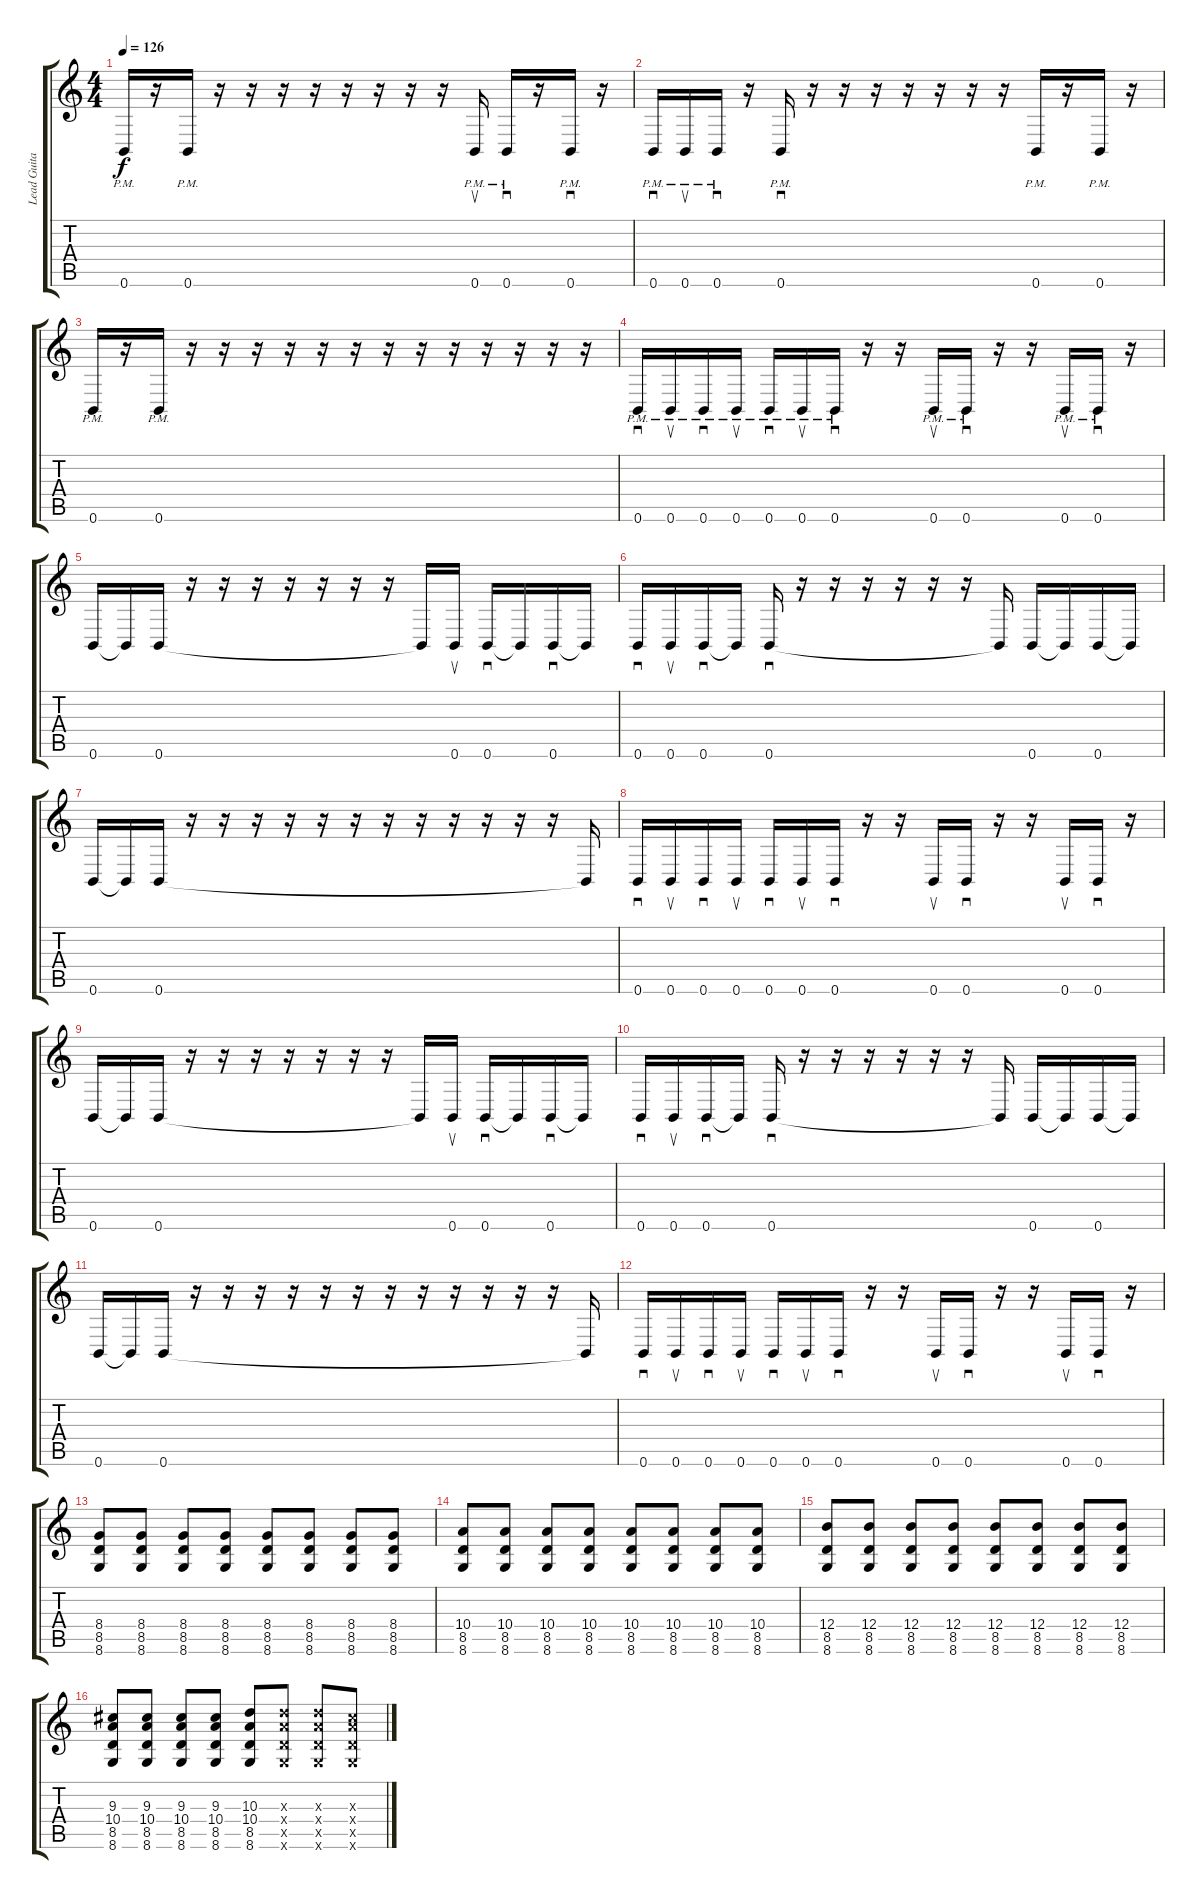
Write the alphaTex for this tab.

\track ("Lead Guitar" "Lead Guita") {instrument overdrivenguitar}
\staff {score tabs}
\tuning (Db4 Ab3 E3 B2 Gb2 B1) {hide}
\ts (4 4)
\tempo 126
\clef g2
\ks c
0.6{pm}.16{dy f} r.16 0.6{pm}.16 r.16 r.16 r.16 r.16 r.16 r.16 r.16 r.16 0.6{pm}.16{su} 0.6{pm}.16{sd} r.16 0.6{pm}.16{sd} r.16 |
0.6{pm}.16{sd} 0.6{pm}.16{su} 0.6{pm}.16{sd} r.16 0.6{pm}.16{sd} r.16 r.16 r.16 r.16 r.16 r.16 r.16 0.6{pm}.16 r.16 0.6{pm}.16 r.16 |
0.6{pm}.16 r.16 0.6{pm}.16 r.16 r.16 r.16 r.16 r.16 r.16 r.16 r.16 r.16 r.16 r.16 r.16 r.16 |
0.6{pm}.16{sd} 0.6{pm}.16{su} 0.6{pm}.16{sd} 0.6{pm}.16{su} 0.6{pm}.16{sd} 0.6{pm}.16{su} 0.6{pm}.16{sd} r.16 r.16 0.6{pm}.16{su} 0.6{pm}.16{sd} r.16 r.16 0.6{pm}.16{su} 0.6{pm}.16{sd} r.16 |
0.6.16 0.6{t}.16 0.6.16 r.16 r.16 r.16 r.16 r.16 r.16 r.16 0.6{t}.16 0.6.16{su} 0.6.16{sd} 0.6{t}.16 0.6.16{sd} 0.6{t}.16 |
0.6.16{sd} 0.6.16{su} 0.6.16{sd} 0.6{t}.16 0.6.16{sd} r.16 r.16 r.16 r.16 r.16 r.16 0.6{t}.16 0.6.16 0.6{t}.16 0.6.16 0.6{t}.16 |
0.6.16 0.6{t}.16 0.6.16 r.16 r.16 r.16 r.16 r.16 r.16 r.16 r.16 r.16 r.16 r.16 r.16 0.6{t}.16 |
0.6.16{sd} 0.6.16{su} 0.6.16{sd} 0.6.16{su} 0.6.16{sd} 0.6.16{su} 0.6.16{sd} r.16 r.16 0.6.16{su} 0.6.16{sd} r.16 r.16 0.6.16{su} 0.6.16{sd} r.16 |
0.6.16 0.6{t}.16 0.6.16 r.16 r.16 r.16 r.16 r.16 r.16 r.16 0.6{t}.16 0.6.16{su} 0.6.16{sd} 0.6{t}.16 0.6.16{sd} 0.6{t}.16 |
0.6.16{sd} 0.6.16{su} 0.6.16{sd} 0.6{t}.16 0.6.16{sd} r.16 r.16 r.16 r.16 r.16 r.16 0.6{t}.16 0.6.16 0.6{t}.16 0.6.16 0.6{t}.16 |
0.6.16 0.6{t}.16 0.6.16 r.16 r.16 r.16 r.16 r.16 r.16 r.16 r.16 r.16 r.16 r.16 r.16 0.6{t}.16 |
0.6.16{sd} 0.6.16{su} 0.6.16{sd} 0.6.16{su} 0.6.16{sd} 0.6.16{su} 0.6.16{sd} r.16 r.16 0.6.16{su} 0.6.16{sd} r.16 r.16 0.6.16{su} 0.6.16{sd} r.16 |
(8.4 8.5 8.6).8 (8.4 8.5 8.6).8 (8.4 8.5 8.6).8 (8.4 8.5 8.6).8 (8.4 8.5 8.6).8 (8.4 8.5 8.6).8 (8.4 8.5 8.6).8 (8.4 8.5 8.6).8 |
(10.4 8.5 8.6).8 (10.4 8.5 8.6).8 (10.4 8.5 8.6).8 (10.4 8.5 8.6).8 (10.4 8.5 8.6).8 (10.4 8.5 8.6).8 (10.4 8.5 8.6).8 (10.4 8.5 8.6).8 |
(12.4 8.5 8.6).8 (12.4 8.5 8.6).8 (12.4 8.5 8.6).8 (12.4 8.5 8.6).8 (12.4 8.5 8.6).8 (12.4 8.5 8.6).8 (12.4 8.5 8.6).8 (12.4 8.5 8.6).8 |
(9.3 10.4 8.5 8.6).8 (9.3 10.4 8.5 8.6).8 (9.3 10.4 8.5 8.6).8 (9.3 10.4 8.5 8.6).8 (10.3 10.4 8.5 8.6).8 (10.3{x} 10.4{x} 8.5{x} 8.6{x}).8 (10.3{x} 10.4{x} 8.5{x} 8.6{x}).8 (9.3{x} 10.4{x} 8.5{x} 8.6{x}).8
